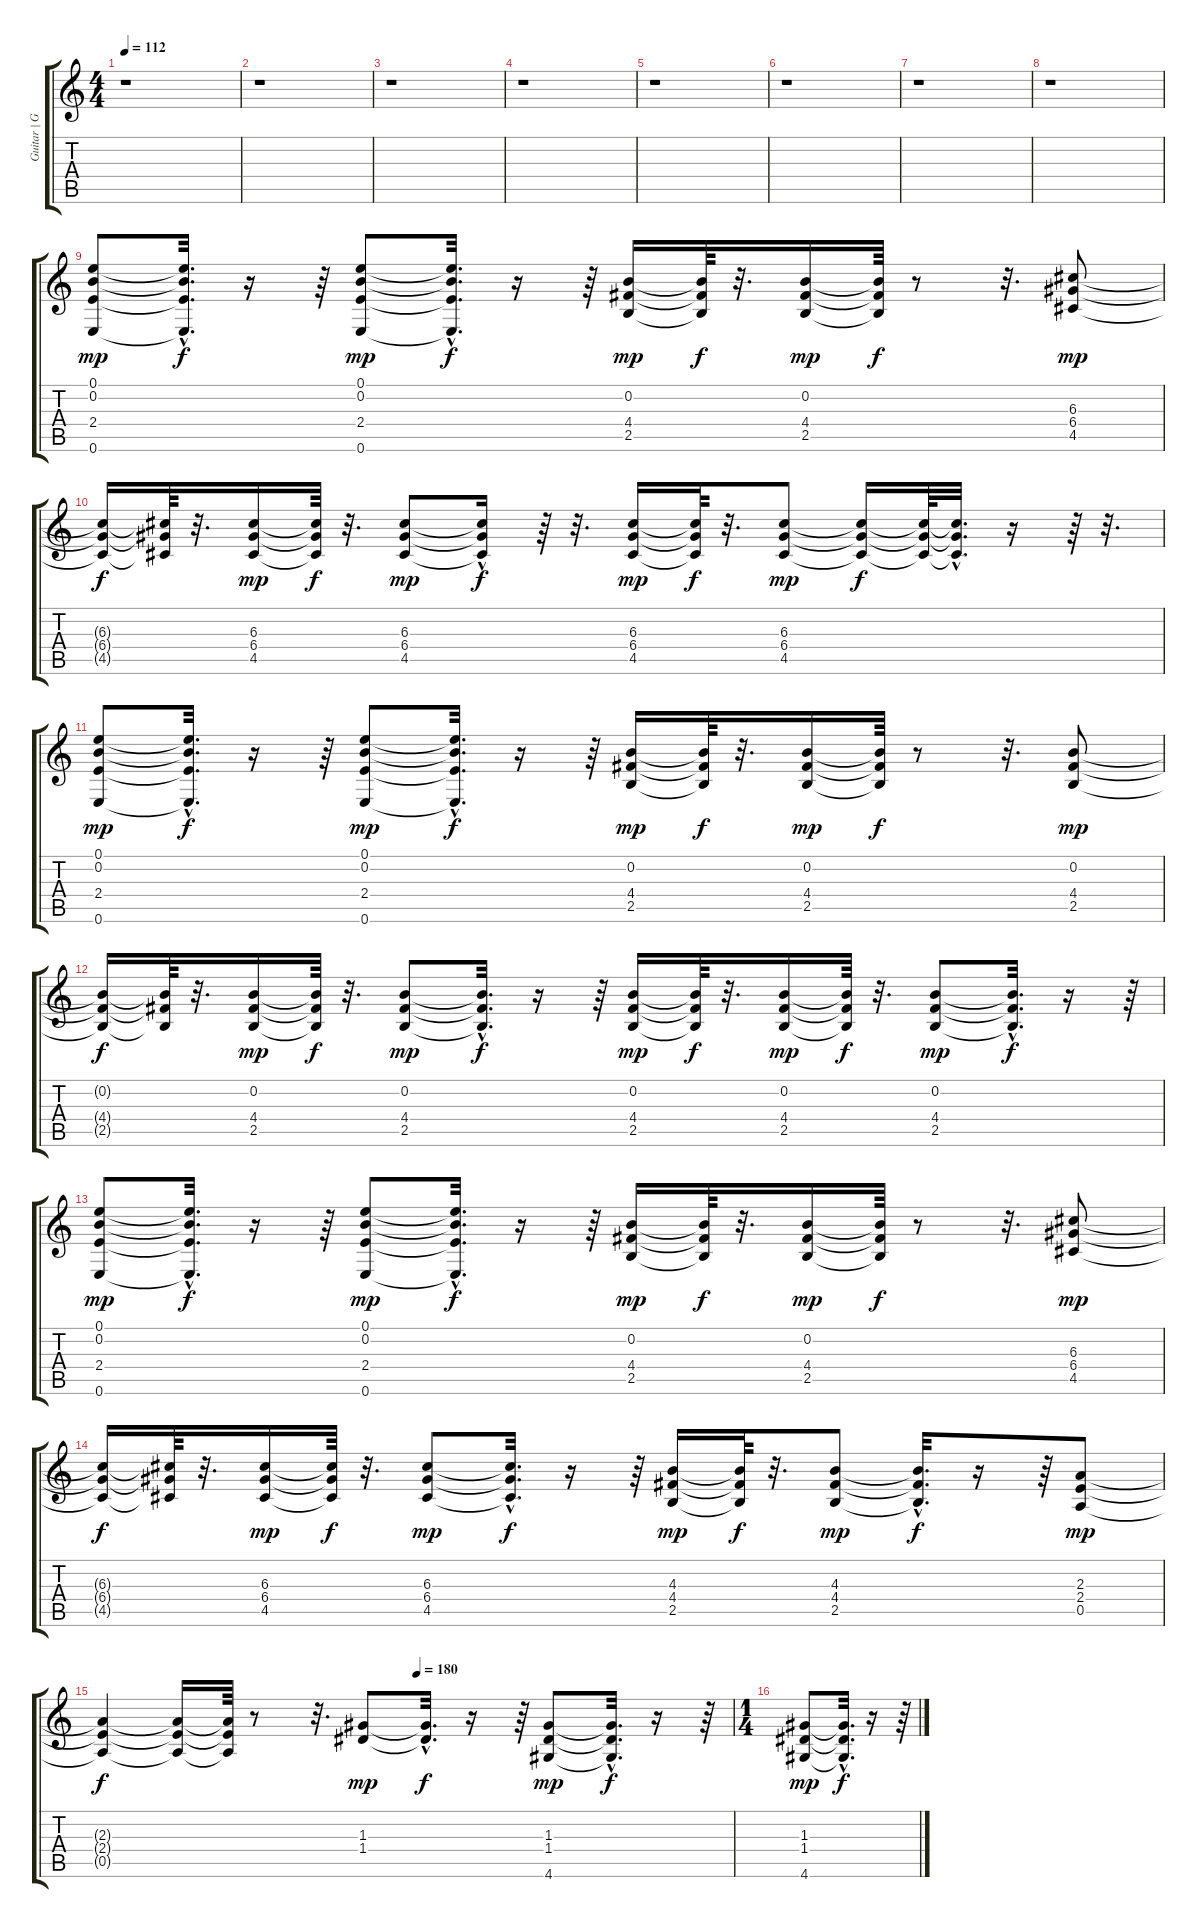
\track ("Guitar | Guns n' Roses" "Guitar | G") {instrument overdrivenguitar}
\staff {score tabs}
\tuning (E4 B3 G3 D3 A2 E2) {hide}
\ts (4 4)
\tempo 112
\clef g2
\ks c
r.1{dy f} |
r.1 |
r.1 |
r.1 |
r.1 |
r.1 |
r.1 |
r.1 |
(0.1 0.2 2.4 0.6).8{dy mp instrument electricbasspick} (0.1{hac t} 0.2{hac t} 2.4{hac t} 0.6{hac t}).32{d dy f} r.16 r.64 (0.1 0.2 2.4 0.6).8{dy mp} (0.1{hac t} 0.2{hac t} 2.4{hac t} 0.6{hac t}).32{d dy f} r.16 r.64 (0.2 4.4 2.5).16{dy mp} (0.2{t} 4.4{t} 2.5{t}).64{dy f} r.32{d} (0.2 4.4 2.5).16{dy mp} (0.2{t} 4.4{t} 2.5{t}).64{dy f} r.8 r.32{d} (6.3 6.4 4.5).8{dy mp} |
(6.3{t} 6.4{t} 4.5{t}).16{dy f} (6.3{t} 6.4{t} 4.5{t}).64 r.32{d} (6.3 6.4 4.5).16{dy mp} (6.3{t} 6.4{t} 4.5{t}).64{dy f} r.32{d} (6.3 6.4 4.5).8{dy mp} (6.3{hac t} 6.4{hac t} 4.5{hac t}).16{dy f} r.64 r.32{d} (6.3 6.4 4.5).16{dy mp} (6.3{t} 6.4{t} 4.5{t}).64{dy f} r.32{d} (6.3 6.4 4.5).8{dy mp} (6.3{t} 6.4{t} 4.5{t}).16{dy f} (6.3{t} 6.4{t} 4.5{t}).64 (6.3{hac t} 6.4{hac t} 4.5{hac t}).32{d} r.16 r.64 r.32{d} |
(0.1 0.2 2.4 0.6).8{dy mp} (0.1{hac t} 0.2{hac t} 2.4{hac t} 0.6{hac t}).32{d dy f} r.16 r.64 (0.1 0.2 2.4 0.6).8{dy mp} (0.1{hac t} 0.2{hac t} 2.4{hac t} 0.6{hac t}).32{d dy f} r.16 r.64 (0.2 4.4 2.5).16{dy mp} (0.2{t} 4.4{t} 2.5{t}).64{dy f} r.32{d} (0.2 4.4 2.5).16{dy mp} (0.2{t} 4.4{t} 2.5{t}).64{dy f} r.8 r.32{d} (0.2 4.4 2.5).8{dy mp} |
(0.2{t} 4.4{t} 2.5{t}).16{dy f} (0.2{t} 4.4{t} 2.5{t}).64 r.32{d} (0.2 4.4 2.5).16{dy mp} (0.2{t} 4.4{t} 2.5{t}).64{dy f} r.32{d} (0.2 4.4 2.5).8{dy mp} (0.2{hac t} 4.4{hac t} 2.5{hac t}).32{d dy f} r.16 r.64 (0.2 4.4 2.5).16{dy mp} (0.2{t} 4.4{t} 2.5{t}).64{dy f} r.32{d} (0.2 4.4 2.5).16{dy mp} (0.2{t} 4.4{t} 2.5{t}).64{dy f} r.32{d} (0.2 4.4 2.5).8{dy mp} (0.2{hac t} 4.4{hac t} 2.5{hac t}).32{d dy f} r.16 r.64 |
(0.1 0.2 2.4 0.6).8{dy mp} (0.1{hac t} 0.2{hac t} 2.4{hac t} 0.6{hac t}).32{d dy f} r.16 r.64 (0.1 0.2 2.4 0.6).8{dy mp} (0.1{hac t} 0.2{hac t} 2.4{hac t} 0.6{hac t}).32{d dy f} r.16 r.64 (0.2 4.4 2.5).16{dy mp} (0.2{t} 4.4{t} 2.5{t}).64{dy f} r.32{d} (0.2 4.4 2.5).16{dy mp} (0.2{t} 4.4{t} 2.5{t}).64{dy f} r.8 r.32{d} (6.3 6.4 4.5).8{dy mp} |
(6.3{t} 6.4{t} 4.5{t}).16{dy f} (6.3{t} 6.4{t} 4.5{t}).64 r.32{d} (6.3 6.4 4.5).16{dy mp} (6.3{t} 6.4{t} 4.5{t}).64{dy f} r.32{d} (6.3 6.4 4.5).8{dy mp} (6.3{hac t} 6.4{hac t} 4.5{hac t}).32{d dy f} r.16 r.64 (4.3 4.4 2.5).16{dy mp} (4.3{t} 4.4{t} 2.5{t}).64{dy f} r.32{d} (4.3 4.4 2.5).8{dy mp} (4.3{hac t} 4.4{hac t} 2.5{hac t}).32{d dy f} r.16 r.64 (2.3 2.4 0.5).8{dy mp} |
\tempo (180 0.5)
(2.3{t} 2.4{t} 0.5{t}).4{dy f} (2.3{t} 2.4{t} 0.5{t}).16 (2.3{t} 2.4{t} 0.5{t}).64 r.8 r.32{d} (1.3 1.4).8{dy mp} (1.3{hac t} 1.4{hac t}).32{d dy f} r.16 r.64 (1.3 1.4 4.6).8{dy mp} (1.3{hac t} 1.4{hac t} 4.6{hac t}).32{d dy f} r.16 r.64 |
\ts (1 4)
(1.3 1.4 4.6).8{dy mp} (1.3{hac t} 1.4{hac t} 4.6{hac t}).32{d dy f} r.16 r.64
